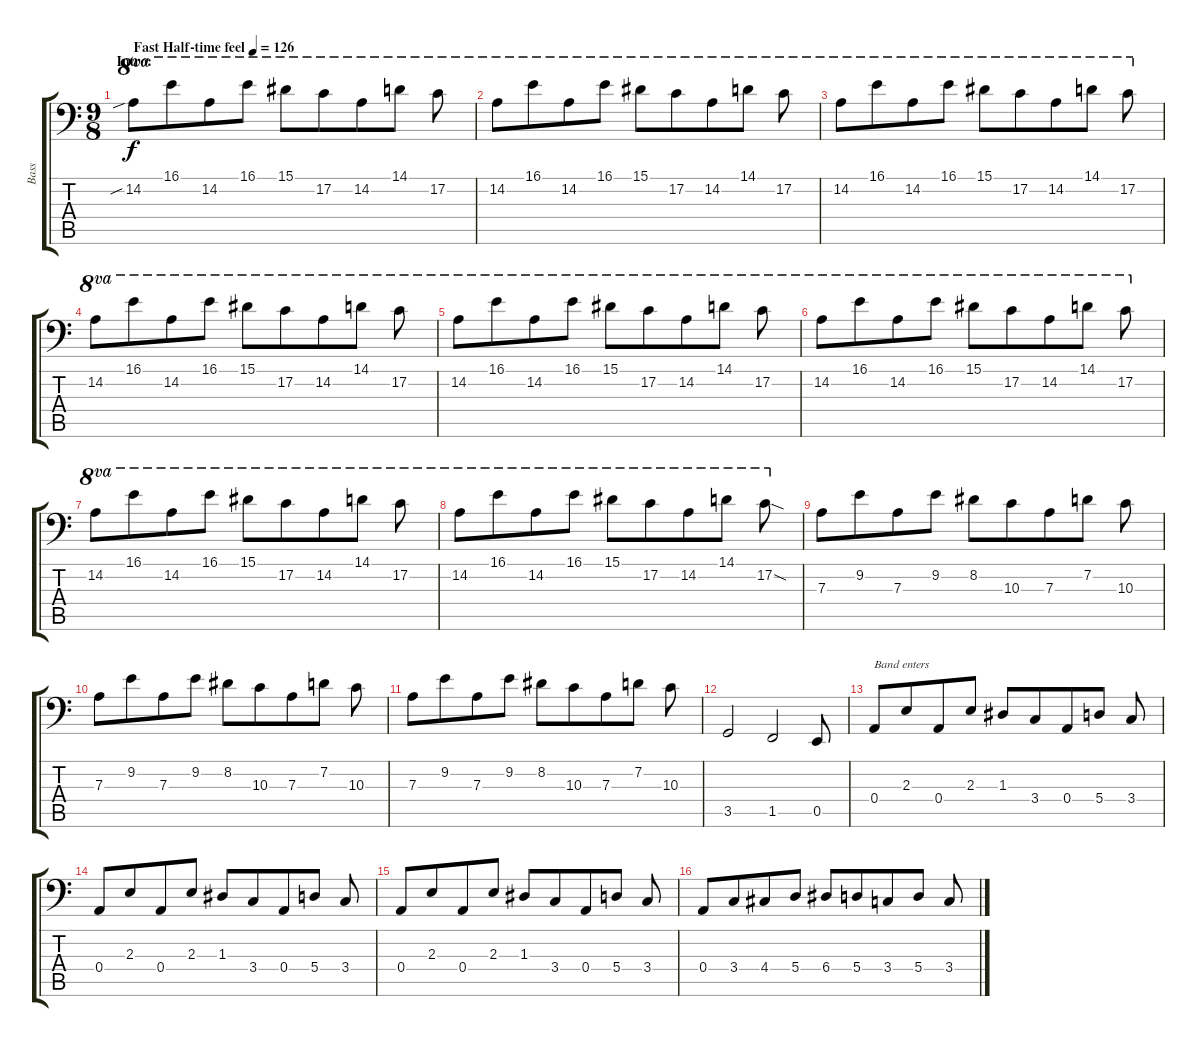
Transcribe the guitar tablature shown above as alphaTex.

\track ("Bass" "Bass") {instrument electricbassfinger}
\staff {score tabs}
\tuning (C3 G2 D2 A1 E1 B0) {hide}
\ts (9 8)
\section ("" "Intro:")
\tempo (126 "Fast Half-time feel")
\clef f4
\ks c
14.2{sib}.8{ot 8va dy f instrument electricbassfinger} 16.1.8{ot 8va} 14.2.8{ot 8va beam merge} 16.1.8{ot 8va beam split} 15.1.8{ot 8va} 17.2.8{ot 8va beam merge} 14.2.8{ot 8va} 14.1.8{ot 8va beam split} 17.2.8{ot 8va} |
14.2.8{ot 8va} 16.1.8{ot 8va} 14.2.8{ot 8va beam merge} 16.1.8{ot 8va beam split} 15.1.8{ot 8va} 17.2.8{ot 8va beam merge} 14.2.8{ot 8va} 14.1.8{ot 8va beam split} 17.2.8{ot 8va} |
14.2.8{ot 8va} 16.1.8{ot 8va} 14.2.8{ot 8va beam merge} 16.1.8{ot 8va beam split} 15.1.8{ot 8va} 17.2.8{ot 8va beam merge} 14.2.8{ot 8va} 14.1.8{ot 8va beam split} 17.2.8{ot 8va} |
14.2.8{ot 8va} 16.1.8{ot 8va} 14.2.8{ot 8va beam merge} 16.1.8{ot 8va beam split} 15.1.8{ot 8va} 17.2.8{ot 8va beam merge} 14.2.8{ot 8va} 14.1.8{ot 8va beam split} 17.2.8{ot 8va} |
14.2.8{ot 8va} 16.1.8{ot 8va} 14.2.8{ot 8va beam merge} 16.1.8{ot 8va beam split} 15.1.8{ot 8va} 17.2.8{ot 8va beam merge} 14.2.8{ot 8va} 14.1.8{ot 8va beam split} 17.2.8{ot 8va} |
14.2.8{ot 8va} 16.1.8{ot 8va} 14.2.8{ot 8va beam merge} 16.1.8{ot 8va beam split} 15.1.8{ot 8va} 17.2.8{ot 8va beam merge} 14.2.8{ot 8va} 14.1.8{ot 8va beam split} 17.2.8{ot 8va} |
14.2.8{ot 8va} 16.1.8{ot 8va} 14.2.8{ot 8va beam merge} 16.1.8{ot 8va beam split} 15.1.8{ot 8va} 17.2.8{ot 8va beam merge} 14.2.8{ot 8va} 14.1.8{ot 8va beam split} 17.2.8{ot 8va} |
14.2.8{ot 8va} 16.1.8{ot 8va} 14.2.8{ot 8va beam merge} 16.1.8{ot 8va beam split} 15.1.8{ot 8va} 17.2.8{ot 8va beam merge} 14.2.8{ot 8va} 14.1.8{ot 8va beam split} 17.2{sod}.8{ot 8va} |
7.3.8 9.2.8 7.3.8{beam merge} 9.2.8{beam split} 8.2.8 10.3.8{beam merge} 7.3.8 7.2.8{beam split} 10.3.8 |
7.3.8 9.2.8 7.3.8{beam merge} 9.2.8{beam split} 8.2.8 10.3.8{beam merge} 7.3.8 7.2.8{beam split} 10.3.8 |
7.3.8 9.2.8 7.3.8{beam merge} 9.2.8{beam split} 8.2.8 10.3.8{beam merge} 7.3.8 7.2.8{beam split} 10.3.8 |
3.5.2 1.5.2 0.5.8 |
0.4.8{txt "Band enters"} 2.3.8 0.4.8{beam merge} 2.3.8{beam split} 1.3.8 3.4.8{beam merge} 0.4.8 5.4.8{beam split} 3.4.8 |
0.4.8 2.3.8 0.4.8{beam merge} 2.3.8{beam split} 1.3.8 3.4.8{beam merge} 0.4.8 5.4.8{beam split} 3.4.8 |
0.4.8 2.3.8 0.4.8{beam merge} 2.3.8{beam split} 1.3.8 3.4.8{beam merge} 0.4.8 5.4.8{beam split} 3.4.8 |
0.4.8 3.4.8 4.4.8{beam merge} 5.4.8{beam split} 6.4.8 5.4.8{beam merge} 3.4.8 5.4.8{beam split} 3.4.8
